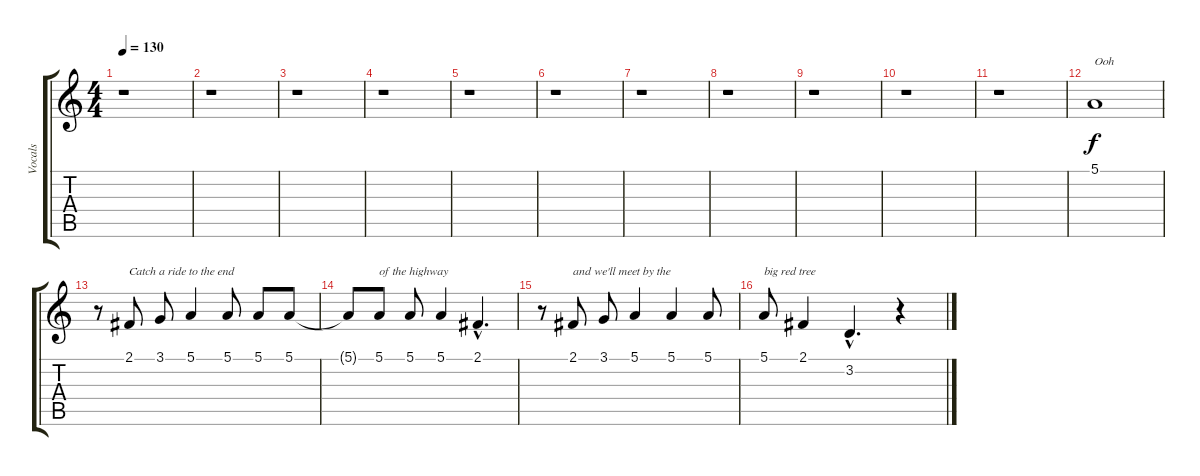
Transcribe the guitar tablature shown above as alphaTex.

\track ("Vocals" "Vocals") {instrument lead3calliope}
\staff {score tabs}
\tuning (E4 B3 G3 D3 A2 E2) {hide}
\ts (4 4)
\tempo 130
\clef g2
\ks c
r.1{dy f} |
r.1 |
r.1 |
r.1 |
r.1 |
r.1 |
r.1 |
r.1 |
r.1 |
r.1 |
r.1 |
5.1.1{txt "Ooh"} |
r.8 2.1.8{txt "Catch a ride to the end"} 3.1.8 5.1.4 5.1.8 5.1.8 5.1.8 |
5.1{t}.8 5.1.8{txt "of the highway"} 5.1.8 5.1.4 2.1{hac}.4{d} |
r.8 2.1.8{txt "and we'll meet by the"} 3.1.8 5.1.4 5.1.4 5.1.8 |
5.1.8{txt "big red tree"} 2.1.4 3.2{hac}.4{d} r.4
